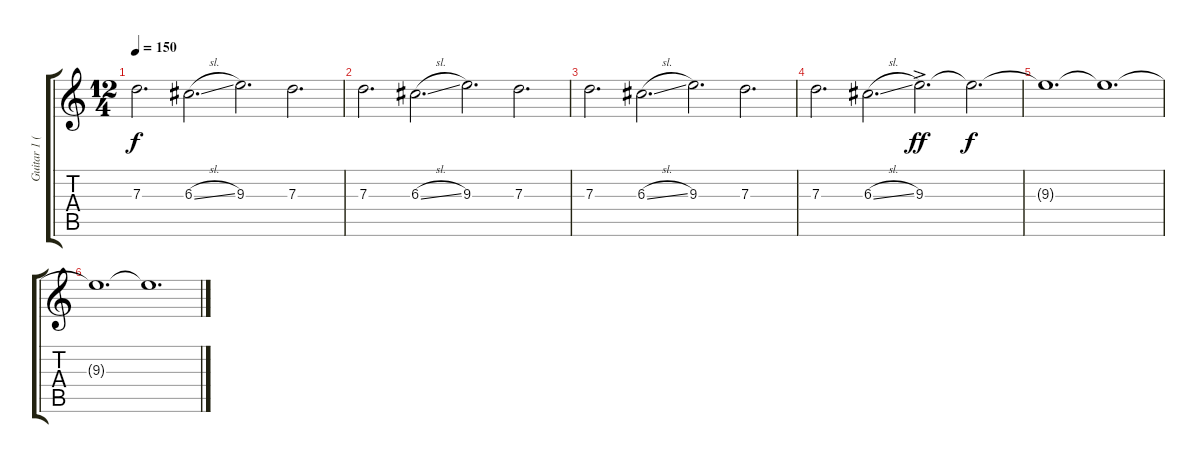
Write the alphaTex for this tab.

\track ("Guitar 1 (Alex)" "Guitar 1 (") {instrument distortionguitar}
\staff {score tabs}
\tuning (E4 B3 G3 D3 A2 D2) {hide}
\ts (12 4)
\tempo 150
\clef g2
\ks c
7.3.2{d dy f} 6.3{sl}.2{d} 9.3.2{d} 7.3.2{d} |
7.3.2{d} 6.3{sl}.2{d} 9.3.2{d} 7.3.2{d} |
7.3.2{d} 6.3{sl}.2{d} 9.3.2{d} 7.3.2{d} |
7.3.2{d} 6.3{sl}.2{d} 9.3{ac}.2{d dy ff} 9.3{t}.2{d dy f} |
9.3{t}.1{d} 9.3{t}.1{d} |
9.3{t}.1{d} 9.3{t}.1{d}
